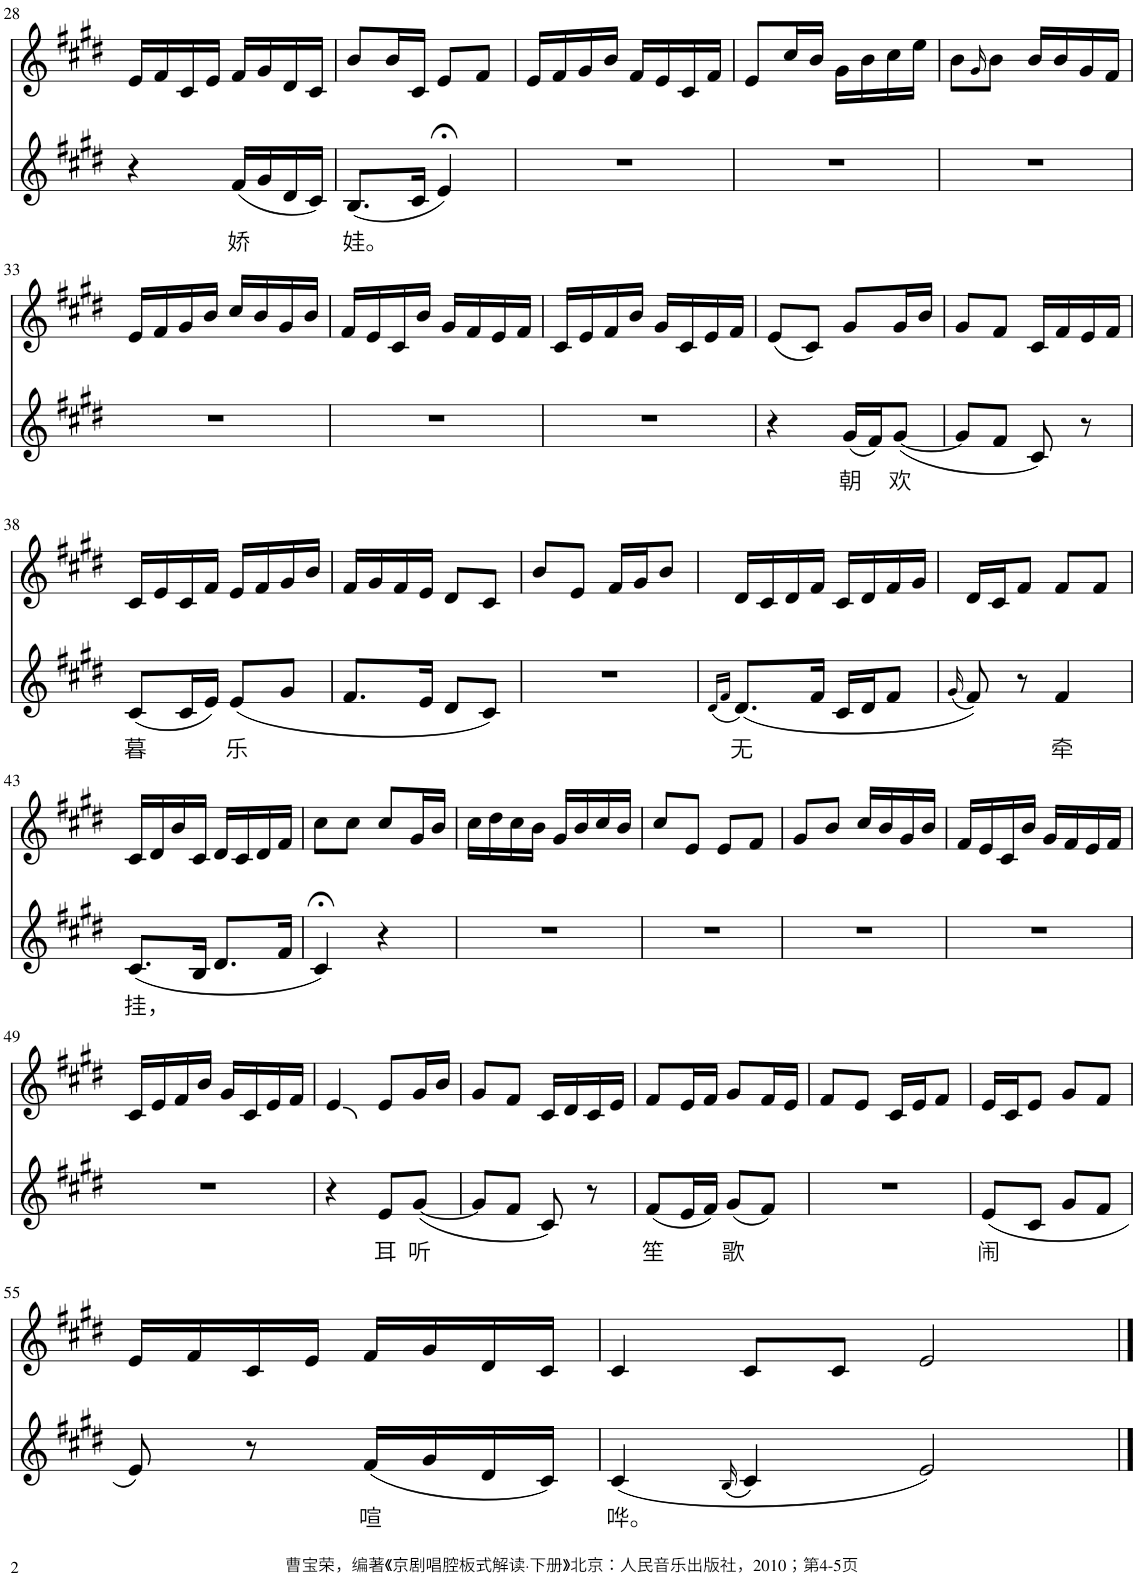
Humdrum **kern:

**kern	**text	**kern
*part2	*part2	*part1
*staff2	*staff2	*staff1
*I"Piano	*	*I"Piano
*I'Pno	*	*I'Pno
!!LO:PB:g=z
*clefG2	*	*clefG2
*k[f#c#g#d#]	*	*k[f#c#g#d#]
*M2/4	*	*M2/4
=28	=28	=28
4r	.	16e/LL
.	.	16f#/
.	.	16c#/
.	.	16e/JJ
!	!LO:LY:b	!
(16f#/LL	娇	16f#/LL
16g#/	.	16g#/
16d#/	.	16d#/
16c#/JJ)	.	16c#/JJ
=29	=29	=29
!	!LO:LY:b	!
(8.B/L	娃。	8b/L
.	.	16b/L
16c#/Jk	.	16c#/JJ
4e;</)	.	8e/L
.	.	8f#/J
=30	=30	=30
2r	.	16e/LL
.	.	16f#/
.	.	16g#/
.	.	16b/JJ
.	.	16f#/LL
.	.	16e/
.	.	16c#/
.	.	16f#/JJ
=31	=31	=31
2r	.	8e/L
.	.	16cc#/L
.	.	16b/JJ
.	.	16g#\LL
.	.	16b\
.	.	16cc#\
.	.	16ee\JJ
=32	=32	=32
2r	.	8b\L
.	.	16qg#/
.	.	8b\J
.	.	16b/LL
.	.	16b/
.	.	16g#/
.	.	16f#/JJ
!!LO:LB:g=z
=33	=33	=33
2r	.	16e/LL
.	.	16f#/
.	.	16g#/
.	.	16b/JJ
.	.	16cc#/LL
.	.	16b/
.	.	16g#/
.	.	16b/JJ
=34	=34	=34
2r	.	16f#/LL
.	.	16e/
.	.	16c#/
.	.	16b/JJ
.	.	16g#/LL
.	.	16f#/
.	.	16e/
.	.	16f#/JJ
=35	=35	=35
2r	.	16c#/LL
.	.	16e/
.	.	16f#/
.	.	16b/JJ
.	.	16g#/LL
.	.	16c#/
.	.	16e/
.	.	16f#/JJ
=36	=36	=36
4r	.	(8e/L
.	.	8c#/J)
!	!LO:LY:b	!
(16g#/LL	朝	8g#/L
16f#/J)	.	.
!	!LO:LY:b	!
([8g#/J	欢	16g#/L
.	.	16b/JJ
=37	=37	=37
8g#/L]	.	8g#/L
8f#/J	.	8f#/J
8c#/)	.	16c#/LL
.	.	16f#/
8r	.	16e/
.	.	16f#/JJ
!!LO:LB:g=z
=38	=38	=38
!	!LO:LY:b	!
(8c#/L	暮	16c#/LL
.	.	16e/
16c#/L	.	16c#/
16e/JJ)	.	16f#/JJ
!	!LO:LY:b	!
(8e/L	乐	16e/LL
.	.	16f#/
8g#/J	.	16g#/
.	.	16b/JJ
=39	=39	=39
8.f#/L	.	16f#/LL
.	.	16g#/
.	.	16f#/
16e/Jk	.	16e/JJ
8d#/L	.	8d#/L
8c#/J)	.	8c#/J
=40	=40	=40
2r	.	8b/L
.	.	8e/J
.	.	16f#/LL
.	.	16g#/J
.	.	8b/J
=41	=41	=41
(16qd#/LL	.	.
16qf#/JJ	.	.
!	!LO:LY:b	!
(8.d#/L)	无	16d#/LL
.	.	16c#/
.	.	16d#/
16f#/Jk	.	16f#/JJ
16c#/LL	.	16c#/LL
16d#/J	.	16d#/
8f#/J	.	16f#/
.	.	16g#/JJ
=42	=42	=42
(16qg#/	.	.
8f#/))	.	16d#/LL
.	.	16c#/J
8r	.	8f#/J
!	!LO:LY:b	!
4f#/	牵	8f#/L
.	.	8f#/J
!!LO:LB:g=z
=43	=43	=43
!	!LO:LY:b	!
(8.c#/L	挂，	16c#/LL
.	.	16d#/
.	.	16b/
16B/Jk	.	16c#/JJ
8.d#/L	.	16d#/LL
.	.	16c#/
.	.	16d#/
16f#/Jk	.	16f#/JJ
=44	=44	=44
4c#;</)	.	8cc#\L
.	.	8cc#\J
4r	.	8cc#/L
.	.	16g#/L
.	.	16b/JJ
=45	=45	=45
2r	.	16cc#\LL
.	.	16dd#\
.	.	16cc#\
.	.	16b\JJ
.	.	16g#/LL
.	.	16b/
.	.	16cc#/
.	.	16b/JJ
=46	=46	=46
2r	.	8cc#/L
.	.	8e/J
.	.	8e/L
.	.	8f#/J
=47	=47	=47
2r	.	8g#/L
.	.	8b/J
.	.	16cc#/LL
.	.	16b/
.	.	16g#/
.	.	16b/JJ
=48	=48	=48
2r	.	16f#/LL
.	.	16e/
.	.	16c#/
.	.	16b/JJ
.	.	16g#/LL
.	.	16f#/
.	.	16e/
.	.	16f#/JJ
!!LO:LB:g=z
=49	=49	=49
2r	.	16c#/LL
.	.	16e/
.	.	16f#/
.	.	16b/JJ
.	.	16g#/LL
.	.	16c#/
.	.	16e/
.	.	16f#/JJ
=50	=50	=50
4r	.	4e/
!	!LO:LY:b	!
8e/L	耳	8e/L
!	!LO:LY:b	!
([8g#/J	听	16g#/L
.	.	16b/JJ
=51	=51	=51
8g#/L]	.	8g#/L
8f#/J	.	8f#/J
8c#/)	.	16c#/LL
.	.	16d#/
8r	.	16c#/
.	.	16e/JJ
=52	=52	=52
!	!LO:LY:b	!
(8f#/L	笙	8f#/L
16e/L	.	16e/L
16f#/JJ)	.	16f#/JJ
!	!LO:LY:b	!
(8g#/L	歌	8g#/L
8f#/J)	.	16f#/L
.	.	16e/JJ
=53	=53	=53
2r	.	8f#/L
.	.	8e/J
.	.	16c#/LL
.	.	16e/J
.	.	8f#/J
=54	=54	=54
!	!LO:LY:b	!
(8e/L	闹	16e/LL
.	.	16c#/J
8c#/J	.	8e/J
8g#/L	.	8g#/L
8f#/J	.	8f#/J
!!LO:LB:g=z
=55	=55	=55
8e/)	.	16e/LL
.	.	16f#/
8r	.	16c#/
.	.	16e/JJ
!	!LO:LY:b	!
(16f#/LL	喧	16f#/LL
16g#/	.	16g#/
16d#/	.	16d#/
16c#/JJ)	.	16c#/JJ
=56	=56	=56
!	!LO:LY:b	!
(4c#/	哗。	4c#/
(16qB/	.	.
4c#/)	.	8c#/L
.	.	8c#/J
2e/)	.	2e/
==	==	==
*-	*-	*-
